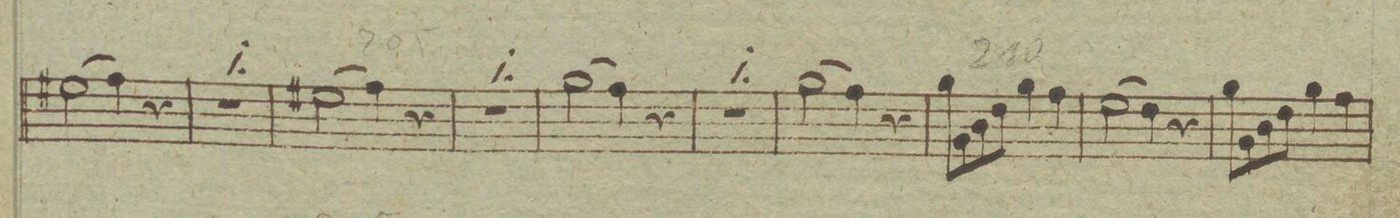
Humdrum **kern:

**kern	**dynam
*I"Viola.	*
*clefC3	*
*k[b-e-a-]	*
*met(c)	*
*M4/4	*
(2f#X\	.
4g\)	.
4r	.
=200	=200
1r	.
=201	=201
(2f#X\	.
4g\)	.
4r	.
=202	=202
1r	.
=203	=203
(2a-\	.
4g\)	.
4r	.
=204	=204
1r	.
=205	=205
(2a-\	.
4g\)	.
4r	.
=206	=206
8a-\L	.
8A-\	.
8c\	.
8e-\J	.
4a-\	.
4g\	.
=207	=207
(2f\	.
4e-\)	.
4r	.
=208	=208
8a-\L	.
8A-\	.
8c\	.
8e-\J	.
4a-\	.
4g\	.
=209	=209
*-	*-
